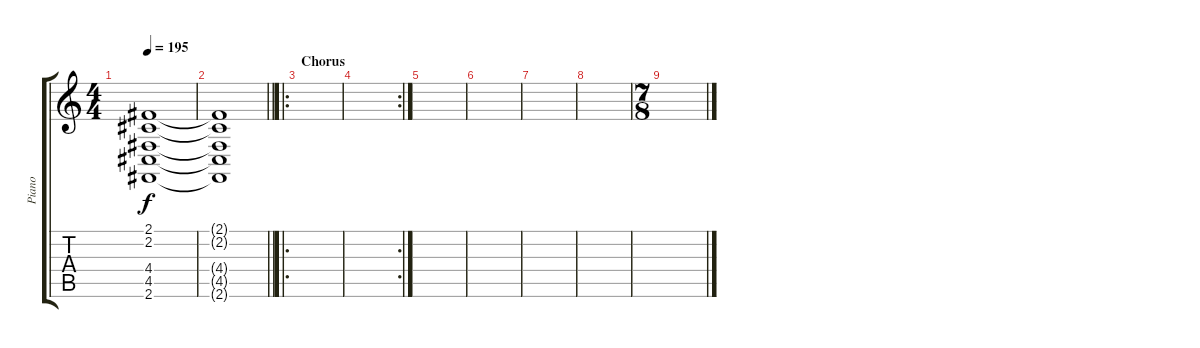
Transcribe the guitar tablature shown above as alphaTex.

\track ("Piano" "Piano") {instrument acousticgrandpiano}
\staff {score tabs}
\tuning (E4 B3 G3 D3 A2 E2) {hide}
\ts (4 4)
\tempo 195
\clef g2
\ks c
(2.1 2.2 4.4 4.5 2.6).1{dy f} |
\barLineRight lightlight
(2.1{t} 2.2{t} 4.4{t} 4.5{t} 2.6{t}).1 |
\ro
\section ("" "Chorus")
|
\rc 2
|
|
|
|
|
\ts (7 8)
